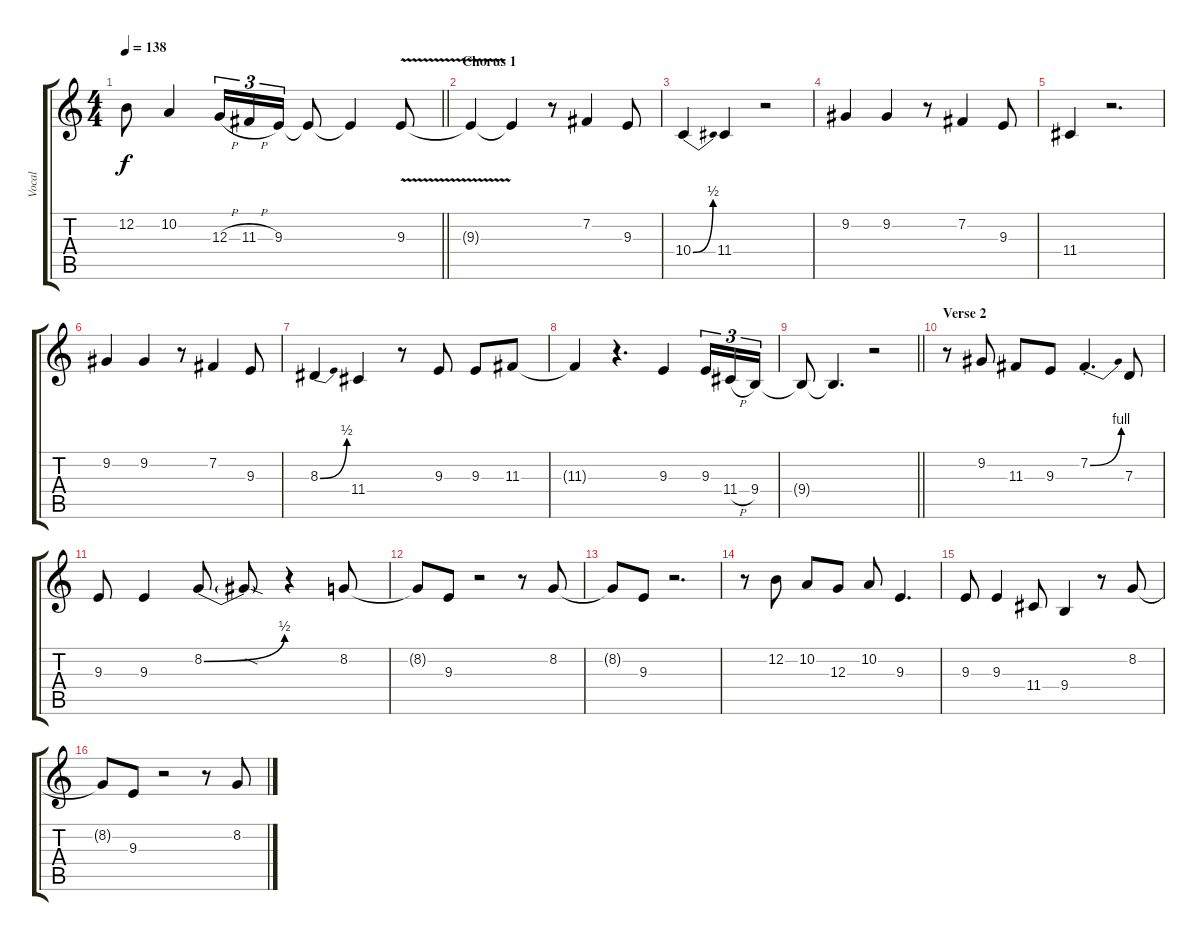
\track ("Vocal" "Vocal") {instrument brasssection}
\staff {score tabs}
\tuning (E4 B3 G3 D3 A2 E2) {hide}
\ts (4 4)
\tempo 138
\clef g2
\barLineRight lightlight
\ks c
12.2{t}.8{dy f} 10.2.4 12.3{h}.16{tu (3 2)} 11.3{h}.16{tu (3 2)} 9.3.16{tu (3 2)} 9.3{t}.8 9.3{t}.4 9.3{v}.8 |
\section ("" "Chorus 1")
9.3{t}.4 9.3{t}.4 r.8 7.2.4 9.3.8 |
10.4{be (bend 0 0 60 2)}.4 11.4.4 r.2 |
9.2.4 9.2.4 r.8 7.2.4 9.3.8 |
11.4.4 r.2{d} |
9.2.4 9.2.4 r.8 7.2.4 9.3.8 |
8.3{be (bend 0 0 60 2)}.4 11.4.4 r.8 9.3.8 9.3.8 11.3.8 |
11.3{t}.4 r.4{d} 9.3.4 9.3.16{tu (3 2)} 11.4{h}.16{tu (3 2)} 9.4.16{tu (3 2)} |
\barLineRight lightlight
9.4{t}.8 9.4{t}.4{d} r.2 |
\section ("" "Verse 2")
r.8 9.2.8 11.3.8 9.3.8 7.2{be (bend 0 0 60 4) st}.4{d} 7.3.8 |
9.3.8 9.3.4 8.2{be (bend 0 0 60 2)}.8 8.2{sod t}.8 r.4 8.2.8 |
8.2{t}.8 9.3.8 r.2 r.8 8.2.8 |
8.2{t}.8 9.3.8 r.2{d} |
r.8 12.2.8 10.2.8 12.3.8 10.2.8 9.3.4{d} |
9.3.8 9.3.4 11.4.8 9.4.4 r.8 8.2.8 |
8.2{t}.8 9.3.8 r.2 r.8 8.2.8
